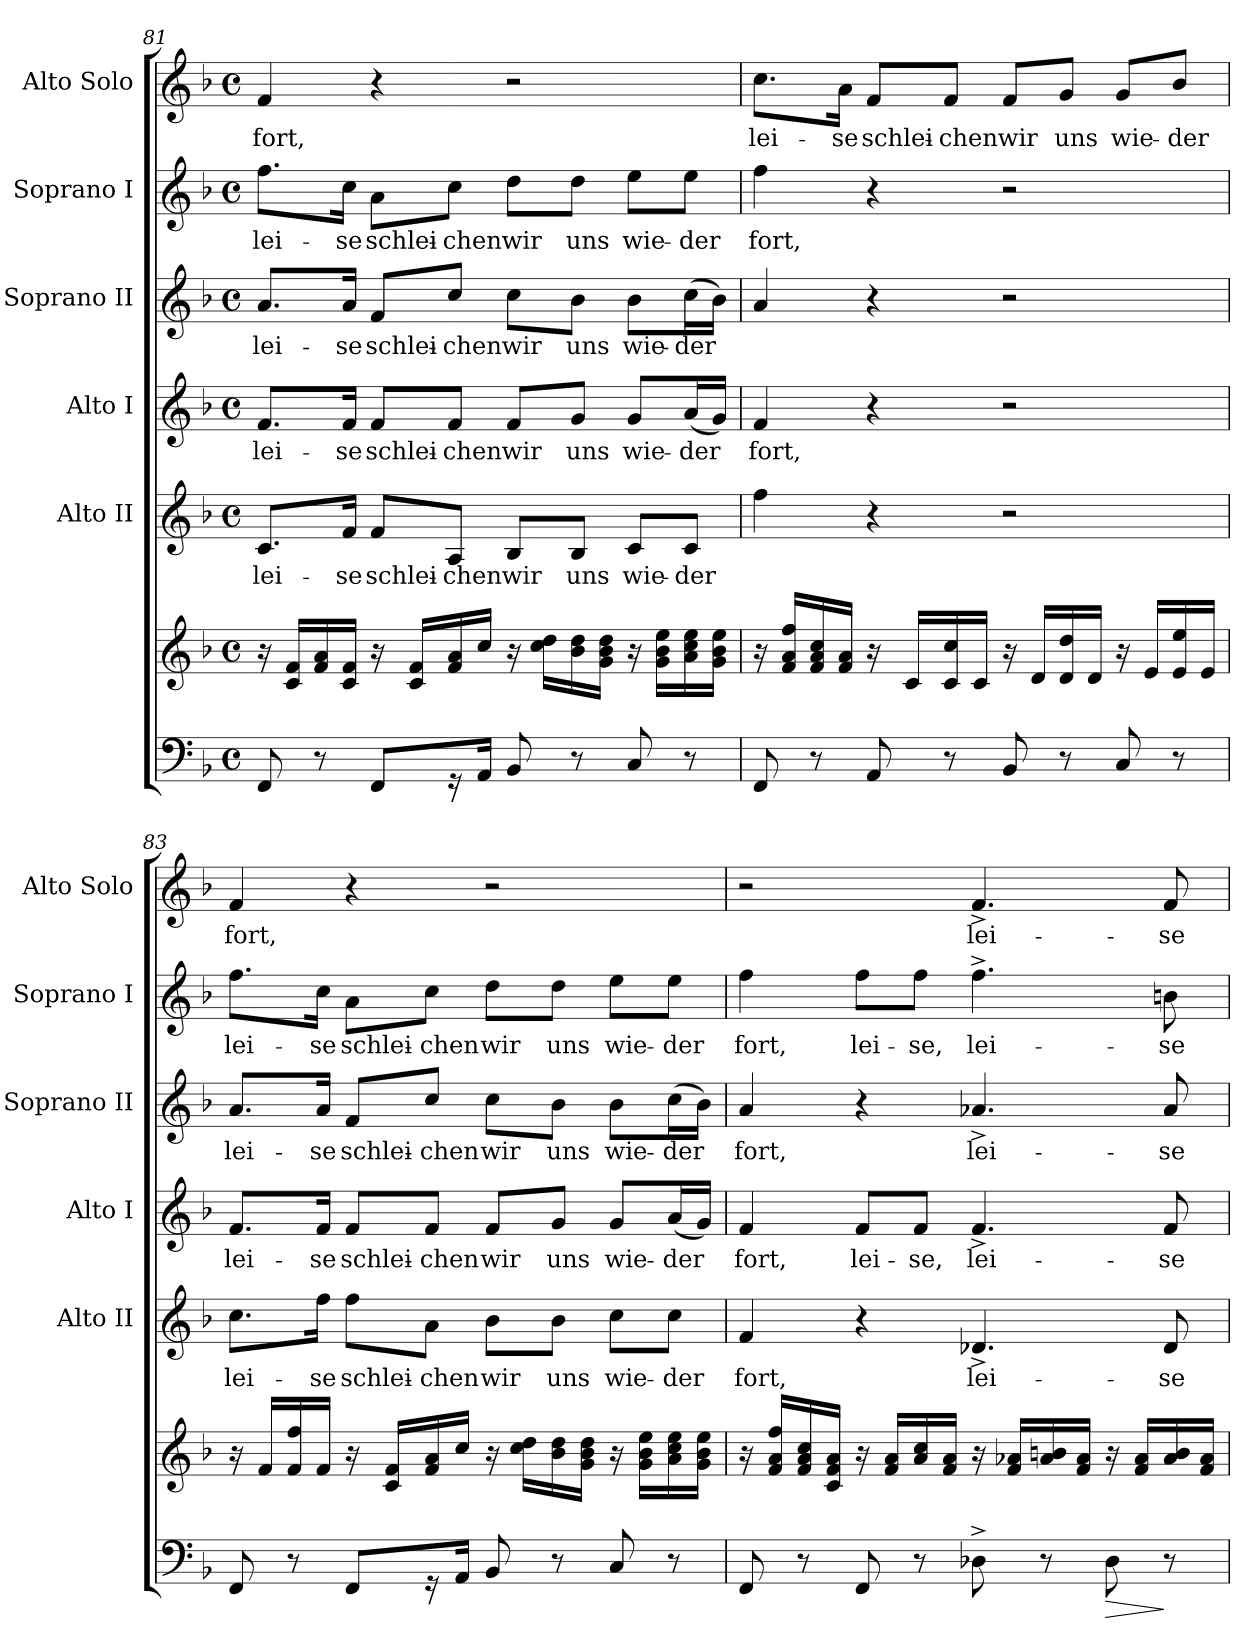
**kern	**dynam	**kern	**kern	**text	**kern	**text	**kern	**text	**kern	**text	**kern	**text
*part7	*part7	*part6	*part5	*part5	*part4	*part4	*part3	*part3	*part2	*part2	*part1	*part1
*staff7	*staff7	*staff6	*staff5	*staff5	*staff4	*staff4	*staff3	*staff3	*staff2	*staff2	*staff1	*staff1
*	*	*	*I"Alto II	*	*I"Alto I	*	*I"Soprano II	*	*I"Soprano I	*	*I"Alto Solo	*
*	*	*	*I'Alto II	*	*I'Alto I	*	*I'Soprano II	*	*I'Soprano I	*	*I'Alto Solo	*
*clefF4	*	*clefG2	*clefG2	*	*clefG2	*	*clefG2	*	*clefG2	*	*clefG2	*
*k[b-]	*	*k[b-]	*k[b-]	*	*k[b-]	*	*k[b-]	*	*k[b-]	*	*k[b-]	*
*F:	*	*F:	*F:	*	*F:	*	*F:	*	*F:	*	*F:	*
*M4/4	*	*M4/4	*M4/4	*	*M4/4	*	*M4/4	*	*M4/4	*	*M4/4	*
*met(c)	*	*met(c)	*met(c)	*	*met(c)	*	*met(c)	*	*met(c)	*	*met(c)	*
=81	=81	=81	=81	=81	=81	=81	=81	=81	=81	=81	=81	=81
*	*	*^	*	*	*	*	*	*	*	*	*	*
8FF/	.	16r	8ryy	8.c/L	lei-	8.f/L	lei-	8.a/L	lei-	8.ff\L	lei-	4f/	fort,
.	.	16c/ 16f/LL	.	.	.	.	.	.	.	.	.	.	.
8r	.	16f/ 16a/	8ryy	.	.	.	.	.	.	.	.	.	.
.	.	16c/ 16f/JJ	.	16f/Jk	-se	16f/Jk	-se	16a/Jk	-se	16cc\Jk	-se	.	.
8FF/L	.	16r	8ryy	8f/L	schlei-	8f/L	schlei-	8f/L	schlei-	8a\L	schlei-	4r	.
.	.	16c/ 16f/LL	.	.	.	.	.	.	.	.	.	.	.
16r	.	16f/ 16a/	8ryy	8A/J	-chen	8f/J	-chen	8cc/J	-chen	8cc\J	-chen	.	.
16AA/Jk	.	16cc/JJ	.	.	.	.	.	.	.	.	.	.	.
8BB-/	.	16r	4.ryy	8B-/L	wir	8f/L	wir	8cc\L	wir	8dd\L	wir	2r	.
.	.	16cc\ 16dd\LL	.	.	.	.	.	.	.	.	.	.	.
8r	.	16b-\ 16dd\	.	8B-/J	uns	8g/J	uns	8b-\J	uns	8dd\J	uns	.	.
.	.	16g\ 16b-\ 16dd\JJ	.	.	.	.	.	.	.	.	.	.	.
8C/	.	16r	.	8c/L	wie-	8g/L	wie-	8b-\L	wie-	8ee\L	wie-	.	.
.	.	16g\ 16b-\ 16ee\LL	.	.	.	.	.	.	.	.	.	.	.
8r	.	16a\ 16cc\ 16ee\	8ryy	8c/J	-der	(16a/L	-der	(16cc\L	-der	8ee\J	-der	.	.
.	.	16g\ 16b-\ 16ee\JJ	.	.	.	16g/JJ)	.	16b-\JJ)	.	.	.	.	.
*	*	*v	*v	*	*	*	*	*	*	*	*	*	*
!!LO:LB:g=z
=82	=82	=82	=82	=82	=82	=82	=82	=82	=82	=82	=82	=82
8FF/	.	16r	4ff\	.	4f/	fort,	4a/	.	4ff\	fort,	8.cc\L	lei-
.	.	16f/ 16a/ 16ff/LL	.	.	.	.	.	.	.	.	.	.
8r	.	16f/ 16a/ 16cc/	.	.	.	.	.	.	.	.	.	.
.	.	16f/ 16a/JJ	.	.	.	.	.	.	.	.	16a\Jk	-se
8AA/	.	16r	4r	.	4r	.	4r	.	4r	.	8f/L	schlei-
.	.	16c/LL	.	.	.	.	.	.	.	.	.	.
8r	.	16c/ 16cc/	.	.	.	.	.	.	.	.	8f/J	-chen
.	.	16c/JJ	.	.	.	.	.	.	.	.	.	.
8BB-/	.	16r	2r	.	2r	.	2r	.	2r	.	8f/L	wir
.	.	16d/LL	.	.	.	.	.	.	.	.	.	.
8r	.	16d/ 16dd/	.	.	.	.	.	.	.	.	8g/J	uns
.	.	16d/JJ	.	.	.	.	.	.	.	.	.	.
8C/	.	16r	.	.	.	.	.	.	.	.	8g/L	wie-
.	.	16e/LL	.	.	.	.	.	.	.	.	.	.
8r	.	16e/ 16ee/	.	.	.	.	.	.	.	.	8b-/J	-der
.	.	16e/JJ	.	.	.	.	.	.	.	.	.	.
=83	=83	=83	=83	=83	=83	=83	=83	=83	=83	=83	=83	=83
*	*	*^	*	*	*	*	*	*	*	*	*	*
8FF/	.	16r	8ryy	8.cc\L	lei-	8.f/L	lei-	8.a/L	lei-	8.ff\L	lei-	4f/	fort,
.	.	16f/LL	.	.	.	.	.	.	.	.	.	.	.
8r	.	16f/ 16ff/	4ryy	.	.	.	.	.	.	.	.	.	.
.	.	16f/JJ	.	16ff\Jk	-se	16f/Jk	-se	16a/Jk	-se	16cc\Jk	-se	.	.
8FF/L	.	16r	.	8ff\L	schlei-	8f/L	schlei-	8f/L	schlei-	8a\L	schlei-	4r	.
.	.	16c/ 16f/LL	.	.	.	.	.	.	.	.	.	.	.
16r	.	16f/ 16a/	8ryy	8a\J	-chen	8f/J	-chen	8cc/J	-chen	8cc\J	-chen	.	.
16AA/Jk	.	16cc/JJ	.	.	.	.	.	.	.	.	.	.	.
8BB-/	.	16r	4ryy	8b-\L	wir	8f/L	wir	8cc\L	wir	8dd\L	wir	2r	.
.	.	16cc\ 16dd\LL	.	.	.	.	.	.	.	.	.	.	.
8r	.	16b-\ 16dd\	.	8b-\J	uns	8g/J	uns	8b-\J	uns	8dd\J	uns	.	.
.	.	16g\ 16b-\ 16dd\JJ	.	.	.	.	.	.	.	.	.	.	.
8C/	.	16r	8ryy	8cc\L	wie-	8g/L	wie-	8b-\L	wie-	8ee\L	wie-	.	.
.	.	16g\ 16b-\ 16ee\LL	.	.	.	.	.	.	.	.	.	.	.
8r	.	16a\ 16cc\ 16ee\	8ryy	8cc\J	-der	(16a/L	-der	(16cc\L	-der	8ee\J	-der	.	.
.	.	16g\ 16b-\ 16ee\JJ	.	.	.	16g/JJ)	.	16b-\JJ)	.	.	.	.	.
!!LO:PB:g=z
=84	=84	=84	=84	=84	=84	=84	=84	=84	=84	=84	=84	=84	=84
8FF/	.	16r	8ryy	4f/	fort,	4f/	fort,	4a/	fort,	4ff\	fort,	2r	.
.	.	16f/ 16a/ 16ff/LL	.	.	.	.	.	.	.	.	.	.	.
8r	.	16f/ 16a/ 16cc/	8ryy	.	.	.	.	.	.	.	.	.	.
.	.	16c/ 16f/ 16a/JJ	.	.	.	.	.	.	.	.	.	.	.
8FF/	.	16r	8ryy	4r	.	8f/L	lei-	4r	.	8ff\L	lei-	.	.
.	.	16f/ 16a/LL	.	.	.	.	.	.	.	.	.	.	.
8r	.	16a/ 16cc/	8ryy	.	.	8f/J	-se,	.	.	8ff\J	-se,	.	.
.	.	16f/ 16a/JJ	.	.	.	.	.	.	.	.	.	.	.
8D-X^>\	.	16r	2ryy	4.d-X^</	lei-	4.f^</	lei-	4.a-X^</	lei-	4.ff^>\	lei-	4.f^</	lei-
.	.	16f/ 16a-X/LL	.	.	.	.	.	.	.	.	.	.	.
8r	.	16a-/ 16bn/	.	.	.	.	.	.	.	.	.	.	.
.	.	16f/ 16a-/JJ	.	.	.	.	.	.	.	.	.	.	.
!	!LO:HP:b	!	!	!	!	!	!	!	!	!	!	!	!
8D-\	>	16r	.	.	.	.	.	.	.	.	.	.	.
.	.	16f/ 16a-/LL	.	.	.	.	.	.	.	.	.	.	.
8r	]	16a-/ 16b/	.	8d-/	-se	8f/	-se	8a-/	-se	8bn\	-se	8f/	-se
.	.	16f/ 16a-/JJ	.	.	.	.	.	.	.	.	.	.	.
*	*	*v	*v	*	*	*	*	*	*	*	*	*	*
=	=	=	=	=	=	=	=	=	=	=	=	=
*-	*-	*-	*-	*-	*-	*-	*-	*-	*-	*-	*-	*-
